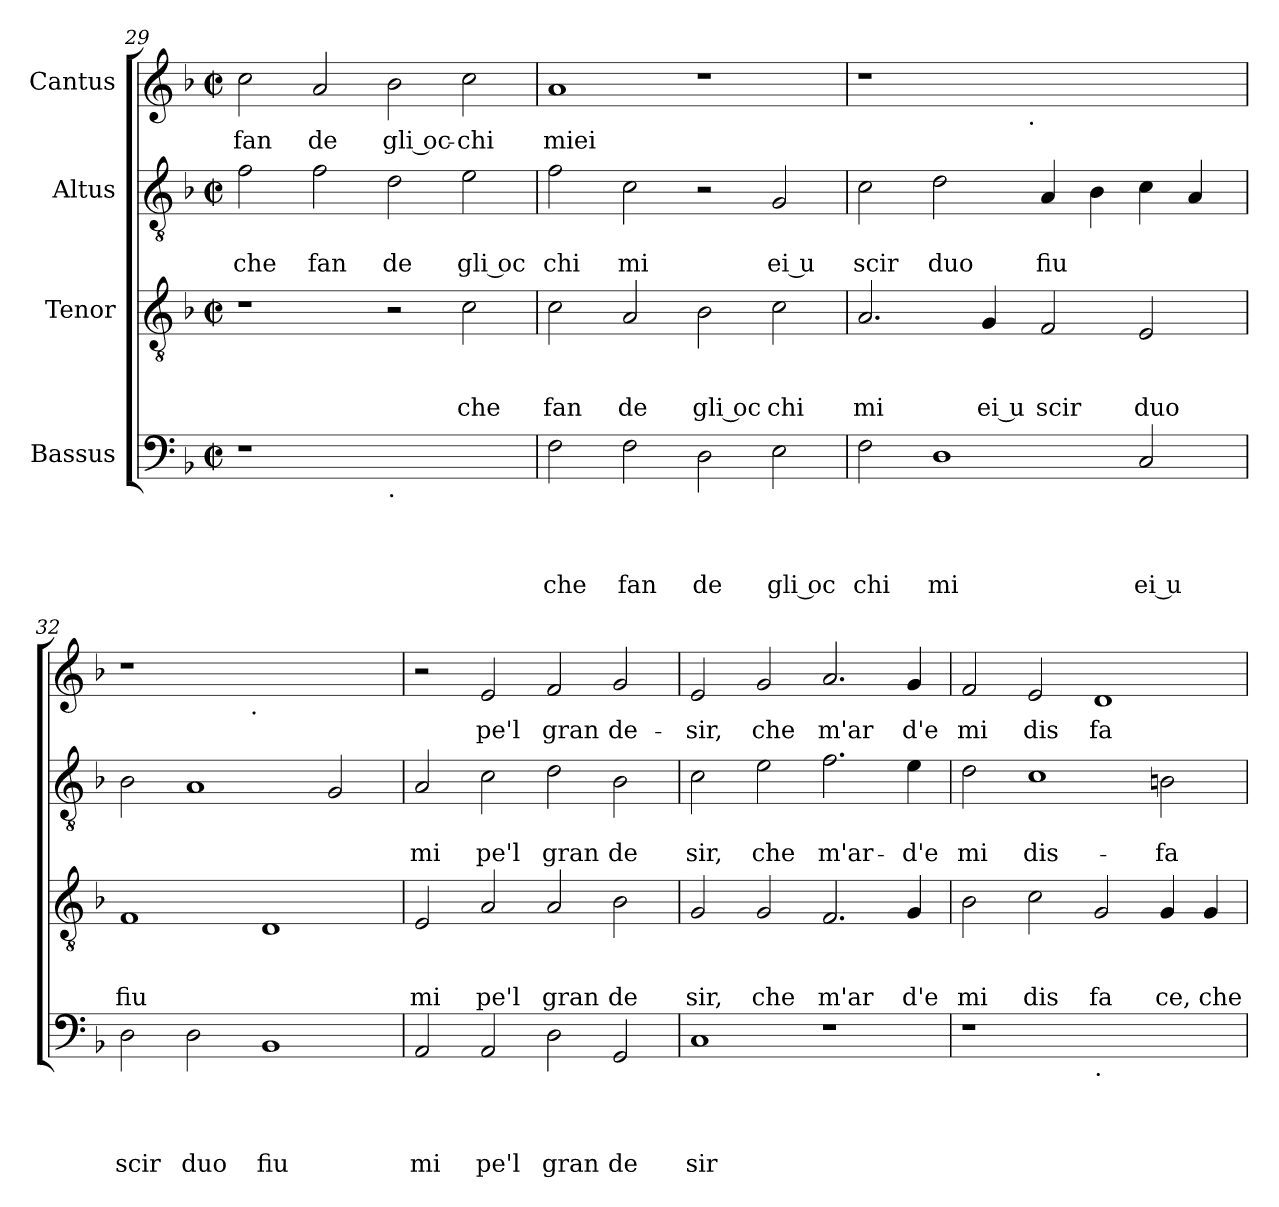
**kern	**text	**text	**text	**text	**kern	**text	**text	**text	**kern	**text	**text	**kern	**text
*part4	*part4	*part4	*part4	*part4	*part3	*part3	*part3	*part3	*part2	*part2	*part2	*part1	*part1
*staff4	*staff4	*staff4	*staff4	*staff4	*staff3	*staff3	*staff3	*staff3	*staff2	*staff2	*staff2	*staff1	*staff1
*I"Bassus	*	*	*	*	*I"Tenor	*	*	*	*I"Altus	*	*	*I"Cantus	*
*clefF4	*	*	*	*	*clefGv2	*	*	*	*clefGv2	*	*	*clefG2	*
*k[b-]	*	*	*	*	*k[b-]	*	*	*	*k[b-]	*	*	*k[b-]	*
*F:	*	*	*	*	*F:	*	*	*	*F:	*	*	*F:	*
*M2/2	*	*	*	*	*M2/2	*	*	*	*M2/2	*	*	*M2/2	*
*met(c|)	*	*	*	*	*met(c|)	*	*	*	*met(c|)	*	*	*met(c|)	*
=29	=29	=29	=29	=29	=29	=29	=29	=29	=29	=29	=29	=29	=29
!	!	!	!	!	!	!	!	!	!	!	!LO:LY:b	!	!LO:LY:b
1r	.	.	.	.	1r	.	.	.	2f\	.	che	2cc\	fan
!	!	!	!	!	!	!	!	!	!	!	!LO:LY:b	!	!LO:LY:b
.	.	.	.	.	.	.	.	.	2f\	.	fan	2a/	de
!LO:TX:b:t=.	!	!	!	!	!	!	!	!	!	!	!	!	!
!	!	!	!	!	!	!	!	!	!	!	!LO:LY:b	!	!LO:LY:b:rj
1ryy	.	.	.	.	2r	.	.	.	2d\	.	de	2b-\	gli oc-
!	!	!	!	!	!	!	!	!LO:LY:b	!	!	!LO:LY:b:rj	!	!LO:LY:b
.	.	.	.	.	2c\	.	.	che	2e\	.	gli oc	2cc\	-chi
=30	=30	=30	=30	=30	=30	=30	=30	=30	=30	=30	=30	=30	=30
!	!	!	!	!LO:LY:b	!	!	!	!LO:LY:b	!	!	!LO:LY:b	!	!LO:LY:b
2F\	.	.	.	che	2c\	.	.	fan	2f\	.	chi	1a	miei
!	!	!	!	!LO:LY:b	!	!	!	!LO:LY:b	!	!	!LO:LY:b	!	!
2F\	.	.	.	fan	2A/	.	.	de	2c\	.	mi	.	.
!	!	!	!	!LO:LY:b	!	!	!	!LO:LY:b:rj	!	!	!	!	!
2D\	.	.	.	de	2B-\	.	.	gli oc	2r	.	.	1r	.
!	!	!	!	!LO:LY:b:rj	!	!	!	!LO:LY:b	!	!	!LO:LY:b:rj	!	!
2E\	.	.	.	gli oc	2c\	.	.	chi	2G/	.	ei u	.	.
=31	=31	=31	=31	=31	=31	=31	=31	=31	=31	=31	=31	=31	=31
!	!	!	!	!LO:LY:b	!	!	!	!LO:LY:b	!	!	!LO:LY:b	!	!
*	*	*	*	*	*	*	*	*	*	*	*	*^	*
2F\	.	.	.	chi	2.A/	.	.	mi	2c\	.	scir	1r	2ryy	.
!	!	!	!	!LO:LY:b	!	!	!	!	!	!	!LO:LY:b	!	!	!
1D	.	.	.	mi	.	.	.	.	2d\	.	duo	.	4...ryy	.
!	!	!	!	!	!	!	!	!LO:LY:b:rj	!	!	!	!	!	!
.	.	.	.	.	4G/	.	.	ei u	.	.	.	.	.	.
!	!	!	!	!	!	!	!	!	!	!	!	!	!LO:TX:b:t=.	!
.	.	.	.	.	.	.	.	.	.	.	.	.	1ryy	.
!	!	!	!	!	!	!	!	!LO:LY:b	!	!	!LO:LY:b	!	!	!
.	.	.	.	.	2F/	.	.	scir	4A/	.	fiu	1ryy	.	.
.	.	.	.	.	.	.	.	.	4B-\	.	.	.	.	.
!	!	!	!	!LO:LY:b:rj	!	!	!	!LO:LY:b	!	!	!	!	!	!
2C/	.	.	.	ei u	2E/	.	.	duo	4c\	.	.	.	.	.
.	.	.	.	.	.	.	.	.	4A/	.	.	.	.	.
.	.	.	.	.	.	.	.	.	.	.	.	.	32ryy	.
=32	=32	=32	=32	=32	=32	=32	=32	=32	=32	=32	=32	=32	=32	=32
!	!	!	!	!LO:LY:b	!	!	!	!LO:LY:b	!	!	!	!	!	!
2D\	.	.	.	scir	1F	.	.	fiu	2B-\	.	.	1r	2ryy	.
!	!	!	!	!LO:LY:b	!	!	!	!	!	!	!	!	!	!
2D\	.	.	.	duo	.	.	.	.	1A	.	.	.	4...ryy	.
!	!	!	!	!	!	!	!	!	!	!	!	!	!LO:TX:b:t=.	!
.	.	.	.	.	.	.	.	.	.	.	.	.	1ryy	.
!	!	!	!	!LO:LY:b	!	!	!	!	!	!	!	!	!	!
1BB-	.	.	.	fiu	1D	.	.	.	.	.	.	1ryy	.	.
.	.	.	.	.	.	.	.	.	2G/	.	.	.	.	.
.	.	.	.	.	.	.	.	.	.	.	.	.	32ryy	.
=33	=33	=33	=33	=33	=33	=33	=33	=33	=33	=33	=33	=33	=33	=33
!	!	!	!	!LO:LY:b	!	!	!	!LO:LY:b	!	!	!LO:LY:b	!	!	!
*	*	*	*	*	*	*	*	*	*	*	*	*v	*v	*
2AA/	.	.	.	mi	2E/	.	.	mi	2A/	.	mi	2r	.
!	!	!	!	!LO:LY:b	!	!	!	!LO:LY:b	!	!	!LO:LY:b	!	!LO:LY:b
2AA/	.	.	.	pe'l	2A/	.	.	pe'l	2c\	.	pe'l	2e/	pe'l
!	!	!	!	!LO:LY:b	!	!	!	!LO:LY:b	!	!	!LO:LY:b	!	!LO:LY:b
2D\	.	.	.	gran	2A/	.	.	gran	2d\	.	gran	2f/	gran
!	!	!	!	!LO:LY:b	!	!	!	!LO:LY:b	!	!	!LO:LY:b	!	!LO:LY:b
2GG/	.	.	.	de	2B-\	.	.	de	2B-\	.	de	2g/	de-
!!LO:LB:g=z
=34	=34	=34	=34	=34	=34	=34	=34	=34	=34	=34	=34	=34	=34
!	!	!	!	!LO:LY:b	!	!	!	!LO:LY:b	!	!	!LO:LY:b	!	!LO:LY:b
1C	.	.	.	sir	2G/	.	.	sir,	2c\	.	sir,	2e/	-sir,
!	!	!	!	!	!	!	!	!LO:LY:b	!	!	!LO:LY:b	!	!LO:LY:b
.	.	.	.	.	2G/	.	.	che	2e\	.	che	2g/	che
!	!	!	!	!	!	!	!	!LO:LY:b	!	!	!LO:LY:b	!	!LO:LY:b
1r	.	.	.	.	2.F/	.	.	m'ar	2.f\	.	m'ar-	2.a/	m'ar
!	!	!	!	!	!	!	!	!LO:LY:b	!	!	!LO:LY:b	!	!LO:LY:b
.	.	.	.	.	4G/	.	.	d'e	4e\	.	-d'e	4g/	d'e
=35	=35	=35	=35	=35	=35	=35	=35	=35	=35	=35	=35	=35	=35
!	!	!	!	!	!	!	!	!LO:LY:b	!	!	!LO:LY:b	!	!LO:LY:b
1r	.	.	.	.	2B-\	.	.	mi	2d\	.	mi	2f/	mi
!	!	!	!	!	!	!	!	!LO:LY:b	!	!	!LO:LY:b	!	!LO:LY:b
.	.	.	.	.	2c\	.	.	dis	1c	.	dis-	2e/	dis
!LO:TX:b:t=.	!	!	!	!	!	!	!	!	!	!	!	!	!
!	!	!	!	!	!	!	!	!LO:LY:b	!	!	!	!	!LO:LY:b
1ryy	.	.	.	.	2G/	.	.	fa	.	.	.	1d	fa
!	!	!	!	!	!	!	!	!LO:LY:b	!	!	!LO:LY:b	!	!
.	.	.	.	.	4G/	.	.	ce,	2B\	.	-fa-	.	.
!	!	!	!	!	!	!	!	!LO:LY:b	!	!	!	!	!
.	.	.	.	.	4G/	.	.	che	.	.	.	.	.
=	=	=	=	=	=	=	=	=	=	=	=	=	=
*-	*-	*-	*-	*-	*-	*-	*-	*-	*-	*-	*-	*-	*-
